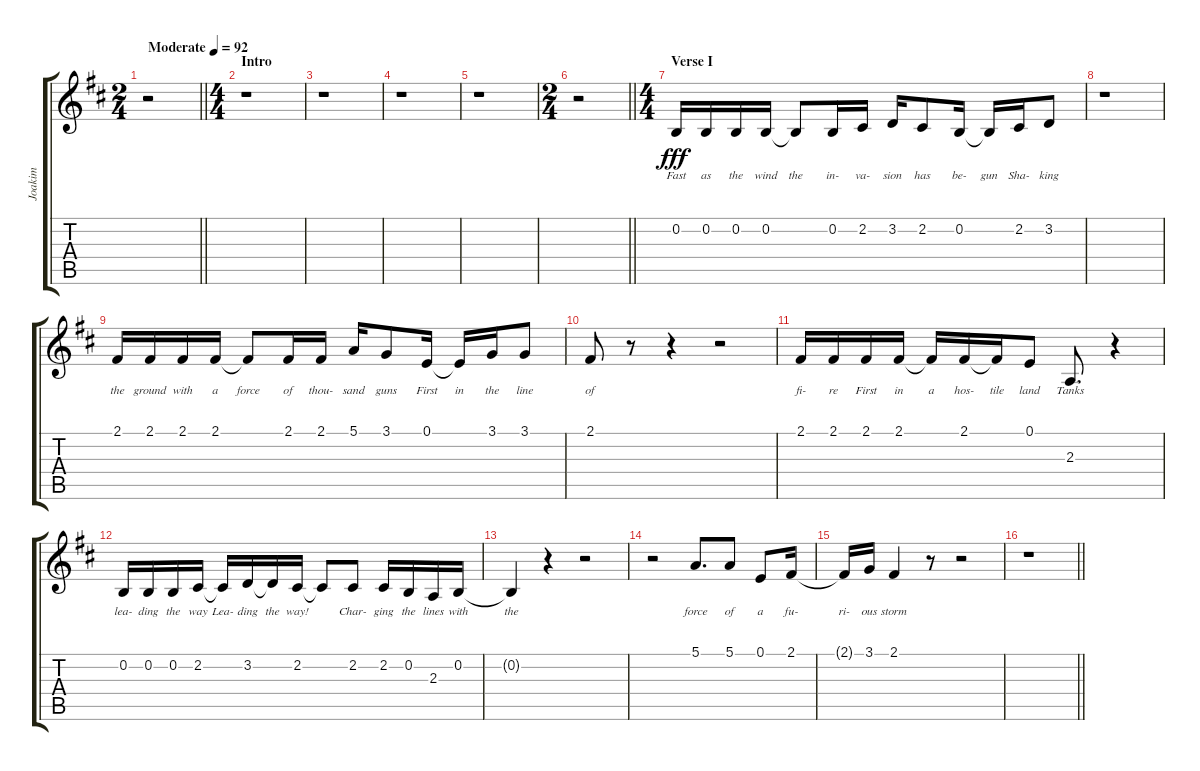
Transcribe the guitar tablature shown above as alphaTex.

\track ("Joakim" "Joakim") {instrument baritonesax}
\staff {score tabs}
\tuning (E4 B3 G3 D3 A2 E2) {hide}
\ts (2 4)
\tempo (92 "Moderate")
\clef g2
\barLineRight lightlight
\ks bminor
r.2{dy fff instrument baritonesax} |
\ts (4 4)
\section ("" "Intro")
r.1 |
r.1 |
r.1 |
r.1 |
\ts (2 4)
\barLineRight lightlight
r.2 |
\ts (4 4)
\section ("" "Verse I")
0.2.16{lyrics (0 "Fast") lyrics (1 "") lyrics (2 "") lyrics (3 "") lyrics (4 "")} 0.2.16{lyrics (0 "as") lyrics (1 "") lyrics (2 "") lyrics (3 "") lyrics (4 "")} 0.2.16{lyrics (0 "the") lyrics (1 "") lyrics (2 "") lyrics (3 "") lyrics (4 "")} 0.2.16{lyrics (0 "wind") lyrics (1 "") lyrics (2 "") lyrics (3 "") lyrics (4 "")} 0.2{t}.8{lyrics (0 "the") lyrics (1 "") lyrics (2 "") lyrics (3 "") lyrics (4 "")} 0.2.16{lyrics (0 "in-") lyrics (1 "") lyrics (2 "") lyrics (3 "") lyrics (4 "")} 2.2.16{lyrics (0 "va-") lyrics (1 "") lyrics (2 "") lyrics (3 "") lyrics (4 "")} 3.2.16{lyrics (0 "sion") lyrics (1 "") lyrics (2 "") lyrics (3 "") lyrics (4 "")} 2.2.8{lyrics (0 "has") lyrics (1 "") lyrics (2 "") lyrics (3 "") lyrics (4 "")} 0.2.16{lyrics (0 "be-") lyrics (1 "") lyrics (2 "") lyrics (3 "") lyrics (4 "")} 0.2{t}.16{lyrics (0 "gun") lyrics (1 "") lyrics (2 "") lyrics (3 "") lyrics (4 "")} 2.2.16{lyrics (0 "Sha-") lyrics (1 "") lyrics (2 "") lyrics (3 "") lyrics (4 "")} 3.2.8{lyrics (0 "king") lyrics (1 "") lyrics (2 "") lyrics (3 "") lyrics (4 "")} |
r.1 |
2.1.16{lyrics (0 "the") lyrics (1 "") lyrics (2 "") lyrics (3 "") lyrics (4 "")} 2.1.16{lyrics (0 "ground") lyrics (1 "") lyrics (2 "") lyrics (3 "") lyrics (4 "")} 2.1.16{lyrics (0 "with") lyrics (1 "") lyrics (2 "") lyrics (3 "") lyrics (4 "")} 2.1.16{lyrics (0 "a") lyrics (1 "") lyrics (2 "") lyrics (3 "") lyrics (4 "")} 2.1{t}.8{lyrics (0 "force") lyrics (1 "") lyrics (2 "") lyrics (3 "") lyrics (4 "")} 2.1.16{lyrics (0 "of") lyrics (1 "") lyrics (2 "") lyrics (3 "") lyrics (4 "")} 2.1.16{lyrics (0 "thou-") lyrics (1 "") lyrics (2 "") lyrics (3 "") lyrics (4 "")} 5.1.16{lyrics (0 "sand") lyrics (1 "") lyrics (2 "") lyrics (3 "") lyrics (4 "")} 3.1.8{lyrics (0 "guns") lyrics (1 "") lyrics (2 "") lyrics (3 "") lyrics (4 "")} 0.1.16{lyrics (0 "First") lyrics (1 "") lyrics (2 "") lyrics (3 "") lyrics (4 "")} 0.1{t}.16{lyrics (0 "in") lyrics (1 "") lyrics (2 "") lyrics (3 "") lyrics (4 "")} 3.1.16{lyrics (0 "the") lyrics (1 "") lyrics (2 "") lyrics (3 "") lyrics (4 "")} 3.1.8{lyrics (0 "line") lyrics (1 "") lyrics (2 "") lyrics (3 "") lyrics (4 "")} |
2.1.8{lyrics (0 "of") lyrics (1 "") lyrics (2 "") lyrics (3 "") lyrics (4 "")} r.8 r.4 r.2 |
2.1.16{lyrics (0 "fi-") lyrics (1 "") lyrics (2 "") lyrics (3 "") lyrics (4 "")} 2.1.16{lyrics (0 "re") lyrics (1 "") lyrics (2 "") lyrics (3 "") lyrics (4 "")} 2.1.16{lyrics (0 "First") lyrics (1 "") lyrics (2 "") lyrics (3 "") lyrics (4 "")} 2.1.16{lyrics (0 "in") lyrics (1 "") lyrics (2 "") lyrics (3 "") lyrics (4 "")} 2.1{t}.16{lyrics (0 "a") lyrics (1 "") lyrics (2 "") lyrics (3 "") lyrics (4 "")} 2.1.16{lyrics (0 "hos-") lyrics (1 "") lyrics (2 "") lyrics (3 "") lyrics (4 "")} 2.1{t}.16{lyrics (0 "tile") lyrics (1 "") lyrics (2 "") lyrics (3 "") lyrics (4 "")} 0.1.8{lyrics (0 "land") lyrics (1 "") lyrics (2 "") lyrics (3 "") lyrics (4 "")} 2.3.8{d lyrics (0 "Tanks") lyrics (1 "") lyrics (2 "") lyrics (3 "") lyrics (4 "")} r.4 |
0.2.16{lyrics (0 "lea-") lyrics (1 "") lyrics (2 "") lyrics (3 "") lyrics (4 "")} 0.2.16{lyrics (0 "ding") lyrics (1 "") lyrics (2 "") lyrics (3 "") lyrics (4 "")} 0.2.16{lyrics (0 "the") lyrics (1 "") lyrics (2 "") lyrics (3 "") lyrics (4 "")} 2.2.16{lyrics (0 "way") lyrics (1 "") lyrics (2 "") lyrics (3 "") lyrics (4 "")} 2.2{t}.16{lyrics (0 "Lea-") lyrics (1 "") lyrics (2 "") lyrics (3 "") lyrics (4 "")} 3.2.16{lyrics (0 "ding") lyrics (1 "") lyrics (2 "") lyrics (3 "") lyrics (4 "")} 3.2{t}.16{lyrics (0 "the") lyrics (1 "") lyrics (2 "") lyrics (3 "") lyrics (4 "")} 2.2.16{lyrics (0 "way!") lyrics (1 "") lyrics (2 "") lyrics (3 "") lyrics (4 "")} 2.2{t}.8{lyrics (0 "") lyrics (1 "") lyrics (2 "") lyrics (3 "") lyrics (4 "")} 2.2.8{lyrics (0 "Char-") lyrics (1 "") lyrics (2 "") lyrics (3 "") lyrics (4 "")} 2.2.16{lyrics (0 "ging") lyrics (1 "") lyrics (2 "") lyrics (3 "") lyrics (4 "")} 0.2.16{lyrics (0 "the") lyrics (1 "") lyrics (2 "") lyrics (3 "") lyrics (4 "")} 2.3.16{lyrics (0 "lines") lyrics (1 "") lyrics (2 "") lyrics (3 "") lyrics (4 "")} 0.2.16{lyrics (0 "with") lyrics (1 "") lyrics (2 "") lyrics (3 "") lyrics (4 "")} |
0.2{t}.4{lyrics (0 "the") lyrics (1 "") lyrics (2 "") lyrics (3 "") lyrics (4 "")} r.4 r.2 |
r.2 5.1.8{d lyrics (0 "force") lyrics (1 "") lyrics (2 "") lyrics (3 "") lyrics (4 "")} 5.1.8{lyrics (0 "of") lyrics (1 "") lyrics (2 "") lyrics (3 "") lyrics (4 "")} 0.1.8{lyrics (0 "a") lyrics (1 "") lyrics (2 "") lyrics (3 "") lyrics (4 "")} 2.1.16{lyrics (0 "fu-") lyrics (1 "") lyrics (2 "") lyrics (3 "") lyrics (4 "")} |
2.1{t}.16{lyrics (0 "ri-") lyrics (1 "") lyrics (2 "") lyrics (3 "") lyrics (4 "")} 3.1.16{lyrics (0 "ous") lyrics (1 "") lyrics (2 "") lyrics (3 "") lyrics (4 "")} 2.1.4{lyrics (0 "storm") lyrics (1 "") lyrics (2 "") lyrics (3 "") lyrics (4 "")} r.8 r.2 |
\barLineRight lightlight
r.1
